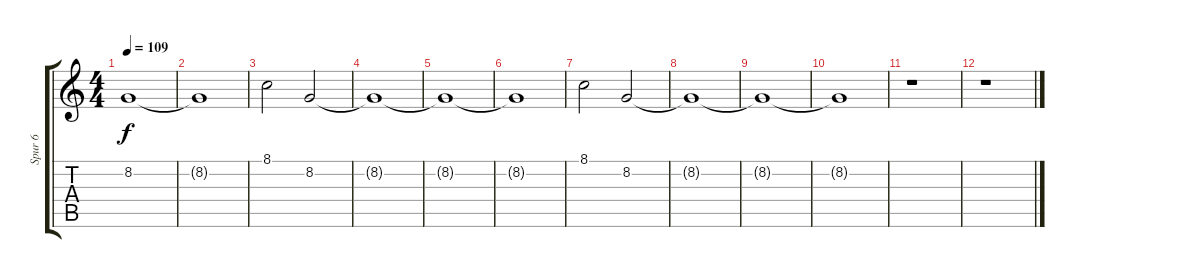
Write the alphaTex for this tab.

\track ("Spur 6" "Spur 6") {instrument stringensemble1}
\staff {score tabs}
\tuning (E4 B3 G3 D3 A2 E2) {hide}
\ts (4 4)
\tempo 109
\clef g2
\ks c
8.2{t}.1{dy f} |
8.2{t}.1 |
8.1.2 8.2.2 |
8.2{t}.1 |
8.2{t}.1 |
8.2{t}.1 |
8.1.2 8.2.2 |
8.2{t}.1 |
8.2{t}.1 |
8.2{t}.1 |
r.1 |
r.1
